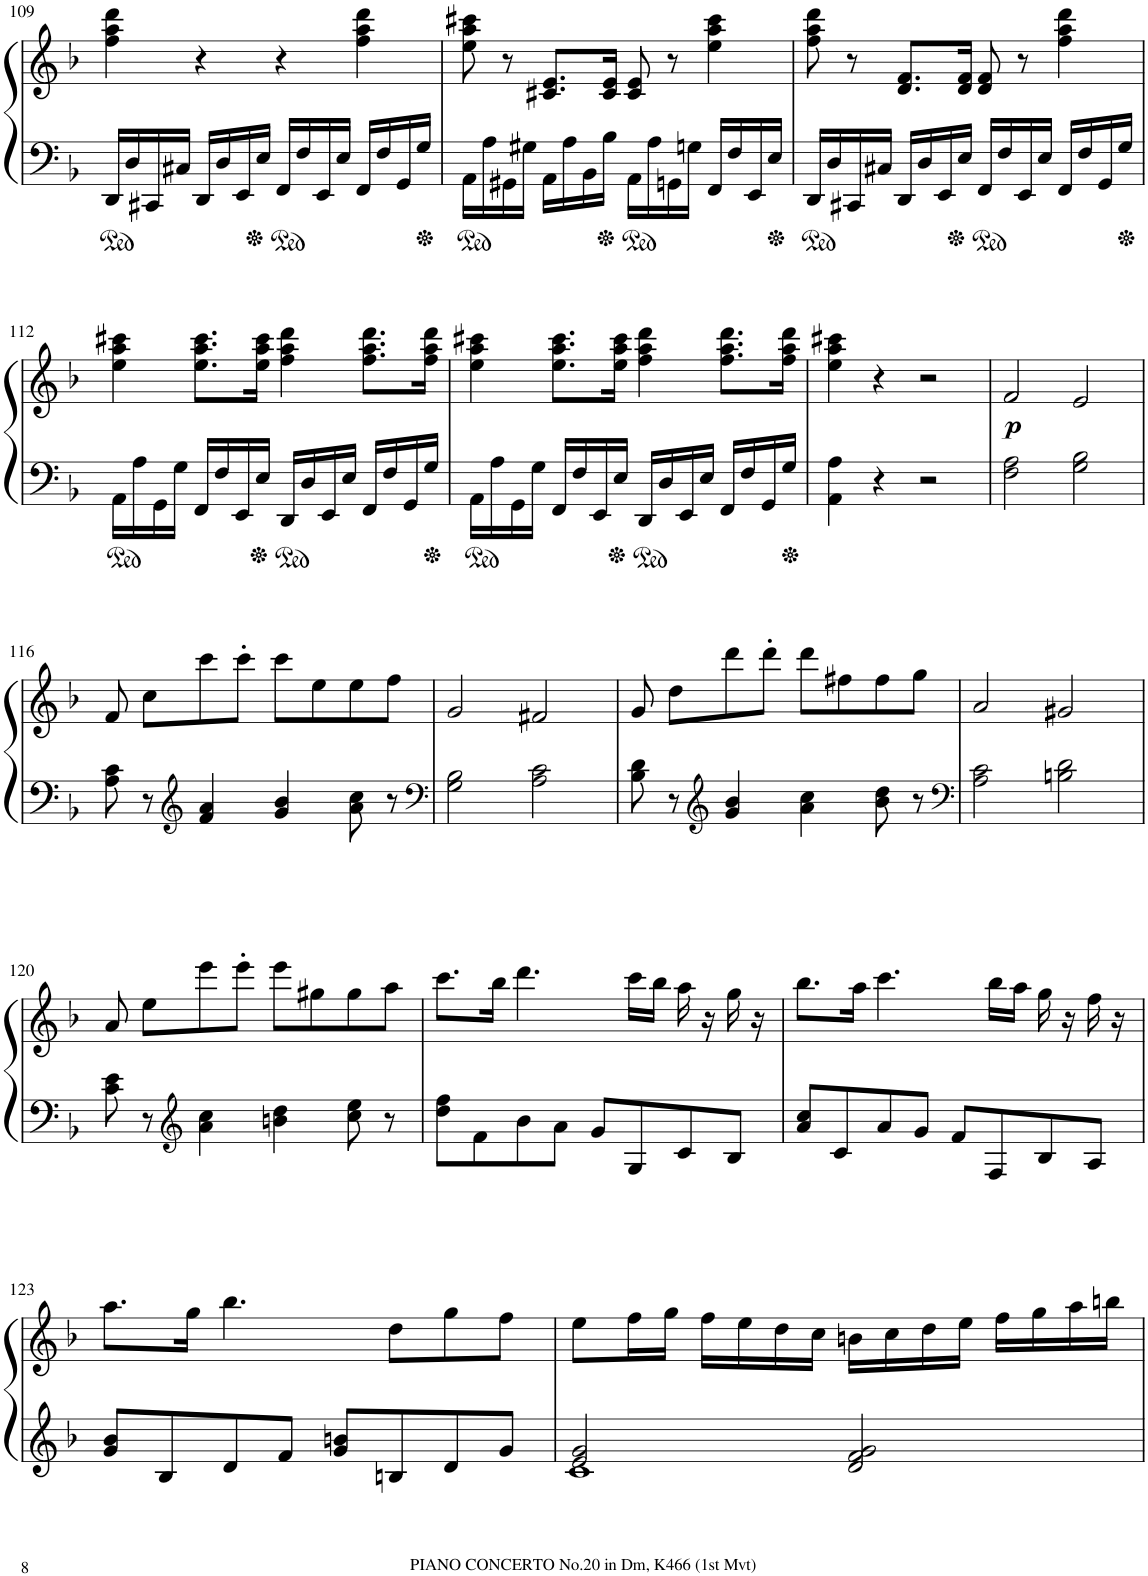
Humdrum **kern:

**kern	**kern	**dynam
*part1	*part1	*part1
*staff2	*staff1	*staff1/2
*I"ピアノ	*	*
!!LO:PB:g=z
*clefF4	*clefG2	*
*k[b-]	*k[b-]	*
*M4/4	*M4/4	*
*met(c)	*met(c)	*
=109	=109	=109
16DD/LL	4ff\ 4aa\ 4ddd\	.
16D/	.	.
16CC#X/	.	.
16C#X/JJ	.	.
16DD/LL	4r	.
16D/	.	.
16EE/	.	.
16E/JJ	.	.
16FF/LL	4r	.
16F/	.	.
16EE/	.	.
16E/JJ	.	.
16FF/LL	4ff\ 4aa\ 4ddd\	.
16F/	.	.
16GG/	.	.
16G/JJ	.	.
=110	=110	=110
16AA\LL	8ee\ 8aa\ 8ccc#X\	.
16A\	.	.
16GG#X\	8r	.
16G#X\JJ	.	.
16AA\LL	8.c#X/ 8.e/L	.
16A\	.	.
16BB-\	.	.
16B-\JJ	16c#/ 16e/Jk	.
16AA\LL	8c#/ 8e/	.
16A\	.	.
16GGn\	8r	.
16Gn\JJ	.	.
16FF/LL	4ee\ 4aa\ 4ccc#\	.
16F/	.	.
16EE/	.	.
16E/JJ	.	.
=111	=111	=111
16DD/LL	8ff\ 8aa\ 8ddd\	.
16D/	.	.
16CC#X/	8r	.
16C#X/JJ	.	.
16DD/LL	8.d/ 8.f/L	.
16D/	.	.
16EE/	.	.
16E/JJ	16d/ 16f/Jk	.
16FF/LL	8d/ 8f/	.
16F/	.	.
16EE/	8r	.
16E/JJ	.	.
16FF/LL	4ff\ 4aa\ 4ddd\	.
16F/	.	.
16GG/	.	.
16G/JJ	.	.
!!LO:LB:g=z
=112	=112	=112
16AA\LL	4ee\ 4aa\ 4ccc#X\	.
16A\	.	.
16GG\	.	.
16G\JJ	.	.
16FF/LL	8.ee\ 8.aa\ 8.ccc#\L	.
16F/	.	.
16EE/	.	.
16E/JJ	16ee\ 16aa\ 16ccc#\Jk	.
16DD/LL	4ff\ 4aa\ 4ddd\	.
16D/	.	.
16EE/	.	.
16E/JJ	.	.
16FF/LL	8.ff\ 8.aa\ 8.ddd\L	.
16F/	.	.
16GG/	.	.
16G/JJ	16ff\ 16aa\ 16ddd\Jk	.
=113	=113	=113
16AA\LL	4ee\ 4aa\ 4ccc#X\	.
16A\	.	.
16GG\	.	.
16G\JJ	.	.
16FF/LL	8.ee\ 8.aa\ 8.ccc#\L	.
16F/	.	.
16EE/	.	.
16E/JJ	16ee\ 16aa\ 16ccc#\Jk	.
16DD/LL	4ff\ 4aa\ 4ddd\	.
16D/	.	.
16EE/	.	.
16E/JJ	.	.
16FF/LL	8.ff\ 8.aa\ 8.ddd\L	.
16F/	.	.
16GG/	.	.
16G/JJ	16ff\ 16aa\ 16ddd\Jk	.
=114	=114	=114
4AA\ 4A\	4ee\ 4aa\ 4ccc#X\	.
4r	4r	.
2r	2r	.
=115	=115	=115
!	!	!LO:DY:b
2F\ 2A\	2f/	p
2G\ 2B-\	2e/	.
!!LO:LB:g=z
=116	=116	=116
8A\ 8c\	8f/	.
8r	8cc\L	.
*clefG2	*	*
4f/ 4a/	8ccc\	.
.	8ccc'\J	.
4g/ 4b-/	8ccc\L	.
.	8ee\	.
8a\ 8cc\	8ee\	.
8r	8ff\J	.
=117	=117	=117
*clefF4	*	*
2G\ 2B-\	2g/	.
2A\ 2c\	2f#X/	.
=118	=118	=118
8B-\ 8d\	8g/	.
8r	8dd\L	.
*clefG2	*	*
4g/ 4b-/	8ddd\	.
.	8ddd'\J	.
4a\ 4cc\	8ddd\L	.
.	8ff#X\	.
8b-\ 8dd\	8ff#\	.
8r	8gg\J	.
=119	=119	=119
*clefF4	*	*
2A\ 2c\	2a/	.
2Bn\ 2d\	2g#X/	.
!!LO:LB:g=z
=120	=120	=120
8c\ 8e\	8a/	.
8r	8ee\L	.
*clefG2	*	*
4a\ 4cc\	8eee\	.
.	8eee'\J	.
4bn\ 4dd\	8eee\L	.
.	8gg#X\	.
8cc\ 8ee\	8gg#\	.
8r	8aa\J	.
=121	=121	=121
8dd\ 8ff\L	8.ccc\L	.
8f\	.	.
.	16bb-\Jk	.
8b-\	4.ddd\	.
8a\J	.	.
8g/L	.	.
8G/	16ccc\LL	.
.	16bb-\JJ	.
8c/	16aa\	.
.	16r	.
8B-/J	16gg\	.
.	16r	.
=122	=122	=122
8a/ 8cc/L	8.bb-\L	.
8c/	.	.
.	16aa\Jk	.
8a/	4.ccc\	.
8g/J	.	.
8f/L	.	.
8F/	16bb-\LL	.
.	16aa\JJ	.
8B-/	16gg\	.
.	16r	.
8A/J	16ff\	.
.	16r	.
!!LO:LB:g=z
=123	=123	=123
8g/ 8b-/L	8.aa\L	.
8B-/	.	.
.	16gg\Jk	.
8d/	4.bb-\	.
8f/J	.	.
8g/ 8bn/L	.	.
8Bn/	8dd\L	.
8d/	8gg\	.
8g/J	8ff\J	.
=124	=124	=124
*^	*	*
2e/ 2g/	1c	8ee\L	.
.	.	16ff\L	.
.	.	16gg\JJ	.
.	.	16ff\LL	.
.	.	16ee\	.
.	.	16dd\	.
.	.	16cc\JJ	.
2d/ 2f/ 2g/	.	16bn\LL	.
.	.	16cc\	.
.	.	16dd\	.
.	.	16ee\JJ	.
.	.	16ff\LL	.
.	.	16gg\	.
.	.	16aa\	.
.	.	16bbn\JJ	.
*v	*v	*	*
=	=	=
*-	*-	*-
